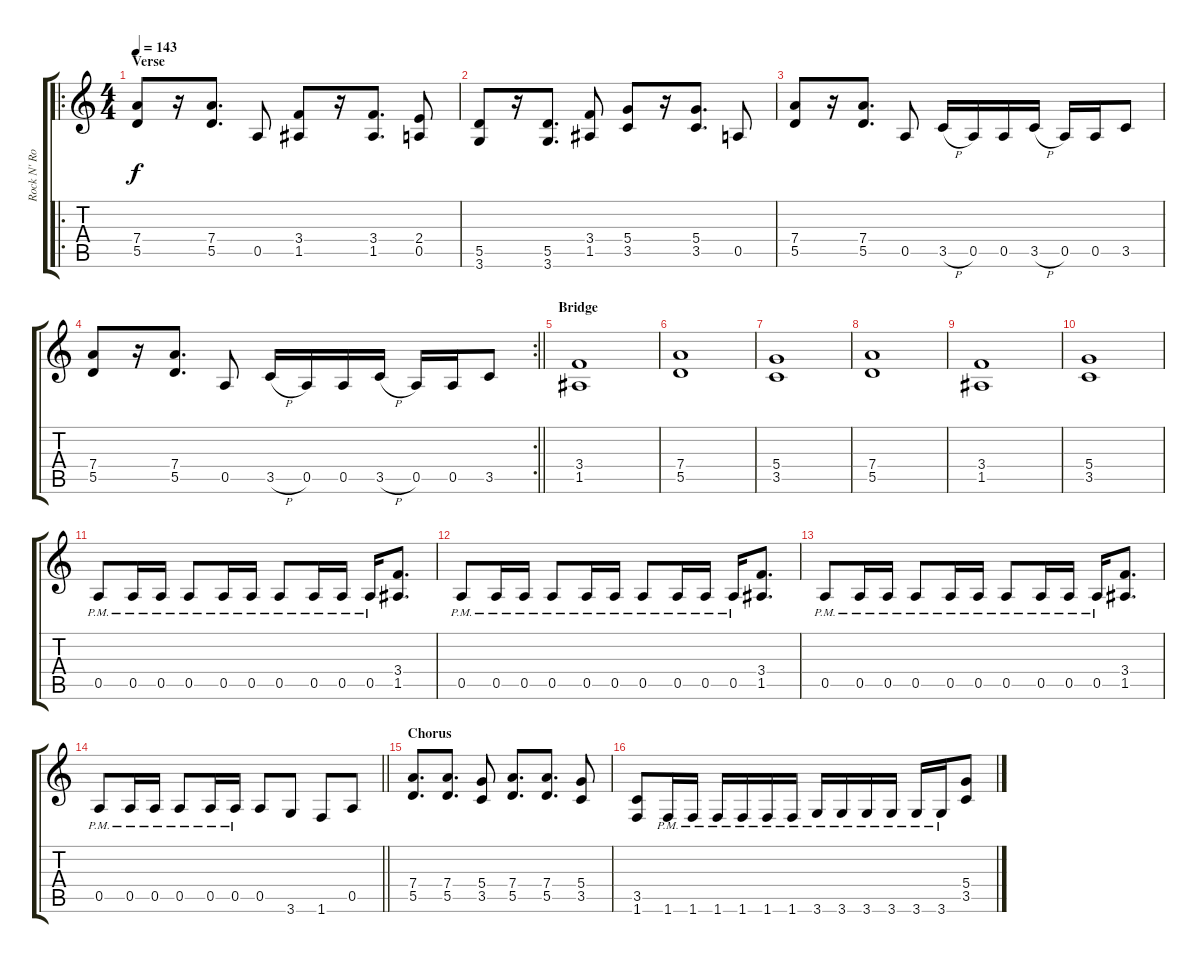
\track ("Rock N' Rolf" "Rock N' Ro") {instrument distortionguitar}
\staff {score tabs}
\tuning (E4 B3 G3 D3 A2 E2) {hide}
\ro
\ts (4 4)
\section ("" "Verse")
\tempo 143
\clef g2
\ks c
(7.4 5.5).8{dy f} r.16 (7.4 5.5).8{d} 0.5.8 (3.4 1.5).8 r.16 (3.4 1.5).8{d} (2.4 0.5).8 |
(5.5 3.6).8 r.16 (5.5 3.6).8{d} (3.4 1.5).8 (5.4 3.5).8 r.16 (5.4 3.5).8{d} 0.5.8 |
(7.4 5.5).8 r.16 (7.4 5.5).8{d} 0.5.8 3.5{h}.16 0.5.16 0.5.16 3.5{h}.16 0.5.16 0.5.16 3.5.8 |
\rc 2
\barLineRight lightlight
(7.4 5.5).8 r.16 (7.4 5.5).8{d} 0.5.8 3.5{h}.16 0.5.16 0.5.16 3.5{h}.16 0.5.16 0.5.16 3.5.8 |
\section ("" "Bridge")
(3.4 1.5).1 |
(7.4 5.5).1 |
(5.4 3.5).1 |
(7.4 5.5).1 |
(3.4 1.5).1 |
(5.4 3.5).1 |
0.5{pm}.8 0.5{pm}.16 0.5{pm}.16 0.5{pm}.8 0.5{pm}.16 0.5{pm}.16 0.5{pm}.8 0.5{pm}.16 0.5{pm}.16 0.5{pm}.16 (3.4 1.5).8{d} |
0.5{pm}.8 0.5{pm}.16 0.5{pm}.16 0.5{pm}.8 0.5{pm}.16 0.5{pm}.16 0.5{pm}.8 0.5{pm}.16 0.5{pm}.16 0.5{pm}.16 (3.4 1.5).8{d} |
0.5{pm}.8 0.5{pm}.16 0.5{pm}.16 0.5{pm}.8 0.5{pm}.16 0.5{pm}.16 0.5{pm}.8 0.5{pm}.16 0.5{pm}.16 0.5{pm}.16 (3.4 1.5).8{d} |
\barLineRight lightlight
0.5{pm}.8 0.5{pm}.16 0.5{pm}.16 0.5{pm}.8 0.5{pm}.16 0.5{pm}.16 0.5.8 3.6.8 1.6.8 0.5.8 |
\section ("" "Chorus")
(7.4 5.5).8{d} (7.4 5.5).8{d} (5.4 3.5).8 (7.4 5.5).8{d} (7.4 5.5).8{d} (5.4 3.5).8 |
(3.5 1.6).8 1.6{pm}.16 1.6{pm}.16 1.6{pm}.16 1.6{pm}.16 1.6{pm}.16 1.6{pm}.16 3.6{pm}.16 3.6{pm}.16 3.6{pm}.16 3.6{pm}.16 3.6{pm}.16 3.6{pm}.16 (5.4 3.5).8
